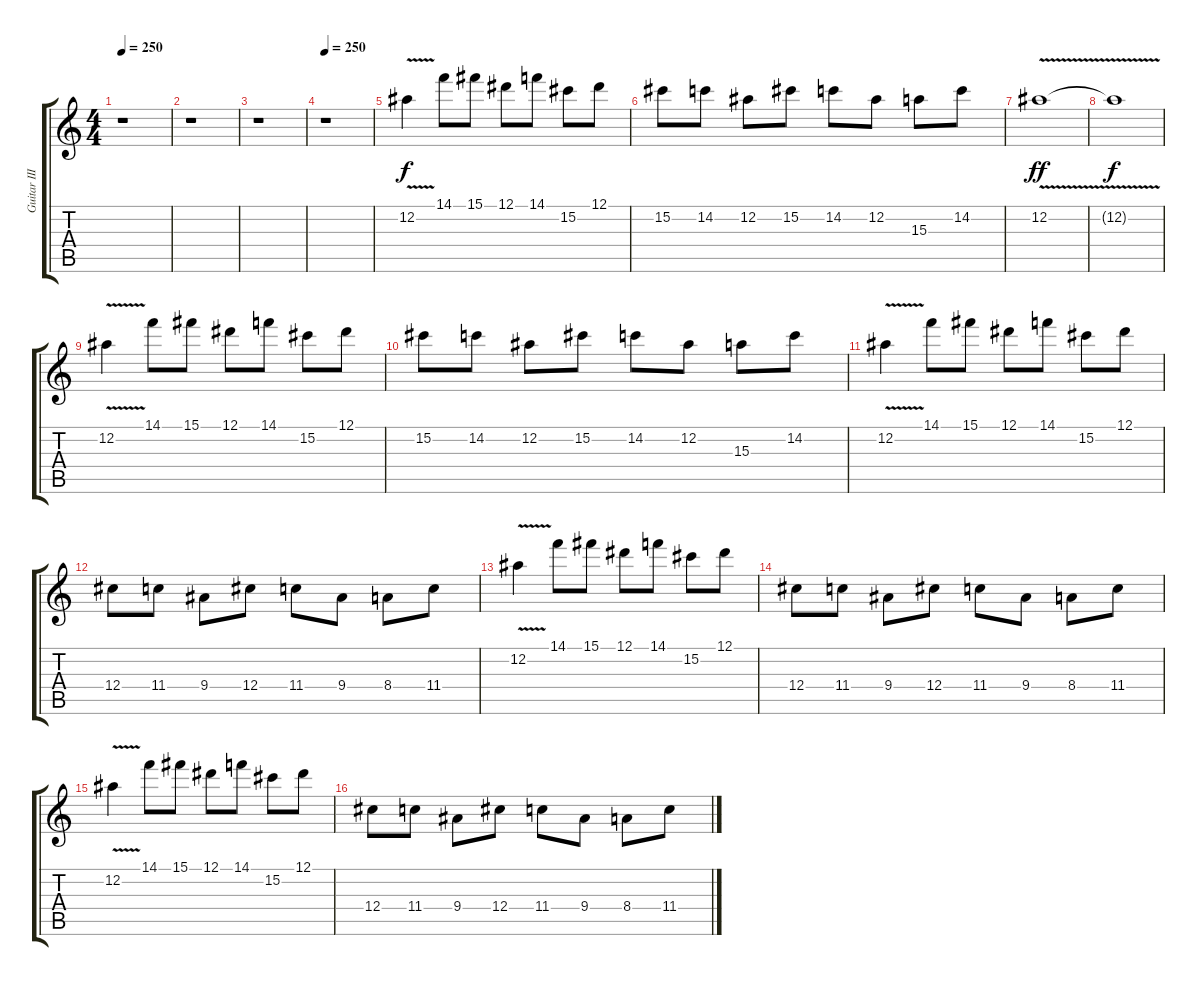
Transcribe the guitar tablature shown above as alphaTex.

\track ("Guitar III" "Guitar III") {instrument distortionguitar}
\staff {score tabs}
\tuning (Eb4 Bb3 Gb3 Db3 Ab2 Eb2) {hide}
\ts (4 4)
\tempo 250
\clef g2
\ks c
r.1{dy f instrument distortionguitar} |
r.1 |
r.1 |
\tempo 250
r.1 |
12.2{v}.4 14.1.8 15.1.8 12.1.8 14.1.8 15.2.8 12.1.8 |
15.2.8 14.2.8 12.2.8 15.2.8 14.2.8 12.2.8 15.3.8 14.2.8 |
12.2{v}.1{dy ff} |
12.2{t}.1{dy f} |
12.2{v}.4 14.1.8 15.1.8 12.1.8 14.1.8 15.2.8 12.1.8 |
15.2.8 14.2.8 12.2.8 15.2.8 14.2.8 12.2.8 15.3.8 14.2.8 |
12.2{v}.4 14.1.8 15.1.8 12.1.8 14.1.8 15.2.8 12.1.8 |
12.4.8 11.4.8 9.4.8 12.4.8 11.4.8 9.4.8 8.4.8 11.4.8 |
12.2{v}.4 14.1.8 15.1.8 12.1.8 14.1.8 15.2.8 12.1.8 |
12.4.8 11.4.8 9.4.8 12.4.8 11.4.8 9.4.8 8.4.8 11.4.8 |
12.2{v}.4 14.1.8 15.1.8 12.1.8 14.1.8 15.2.8 12.1.8 |
12.4.8 11.4.8 9.4.8 12.4.8 11.4.8 9.4.8 8.4.8 11.4.8
